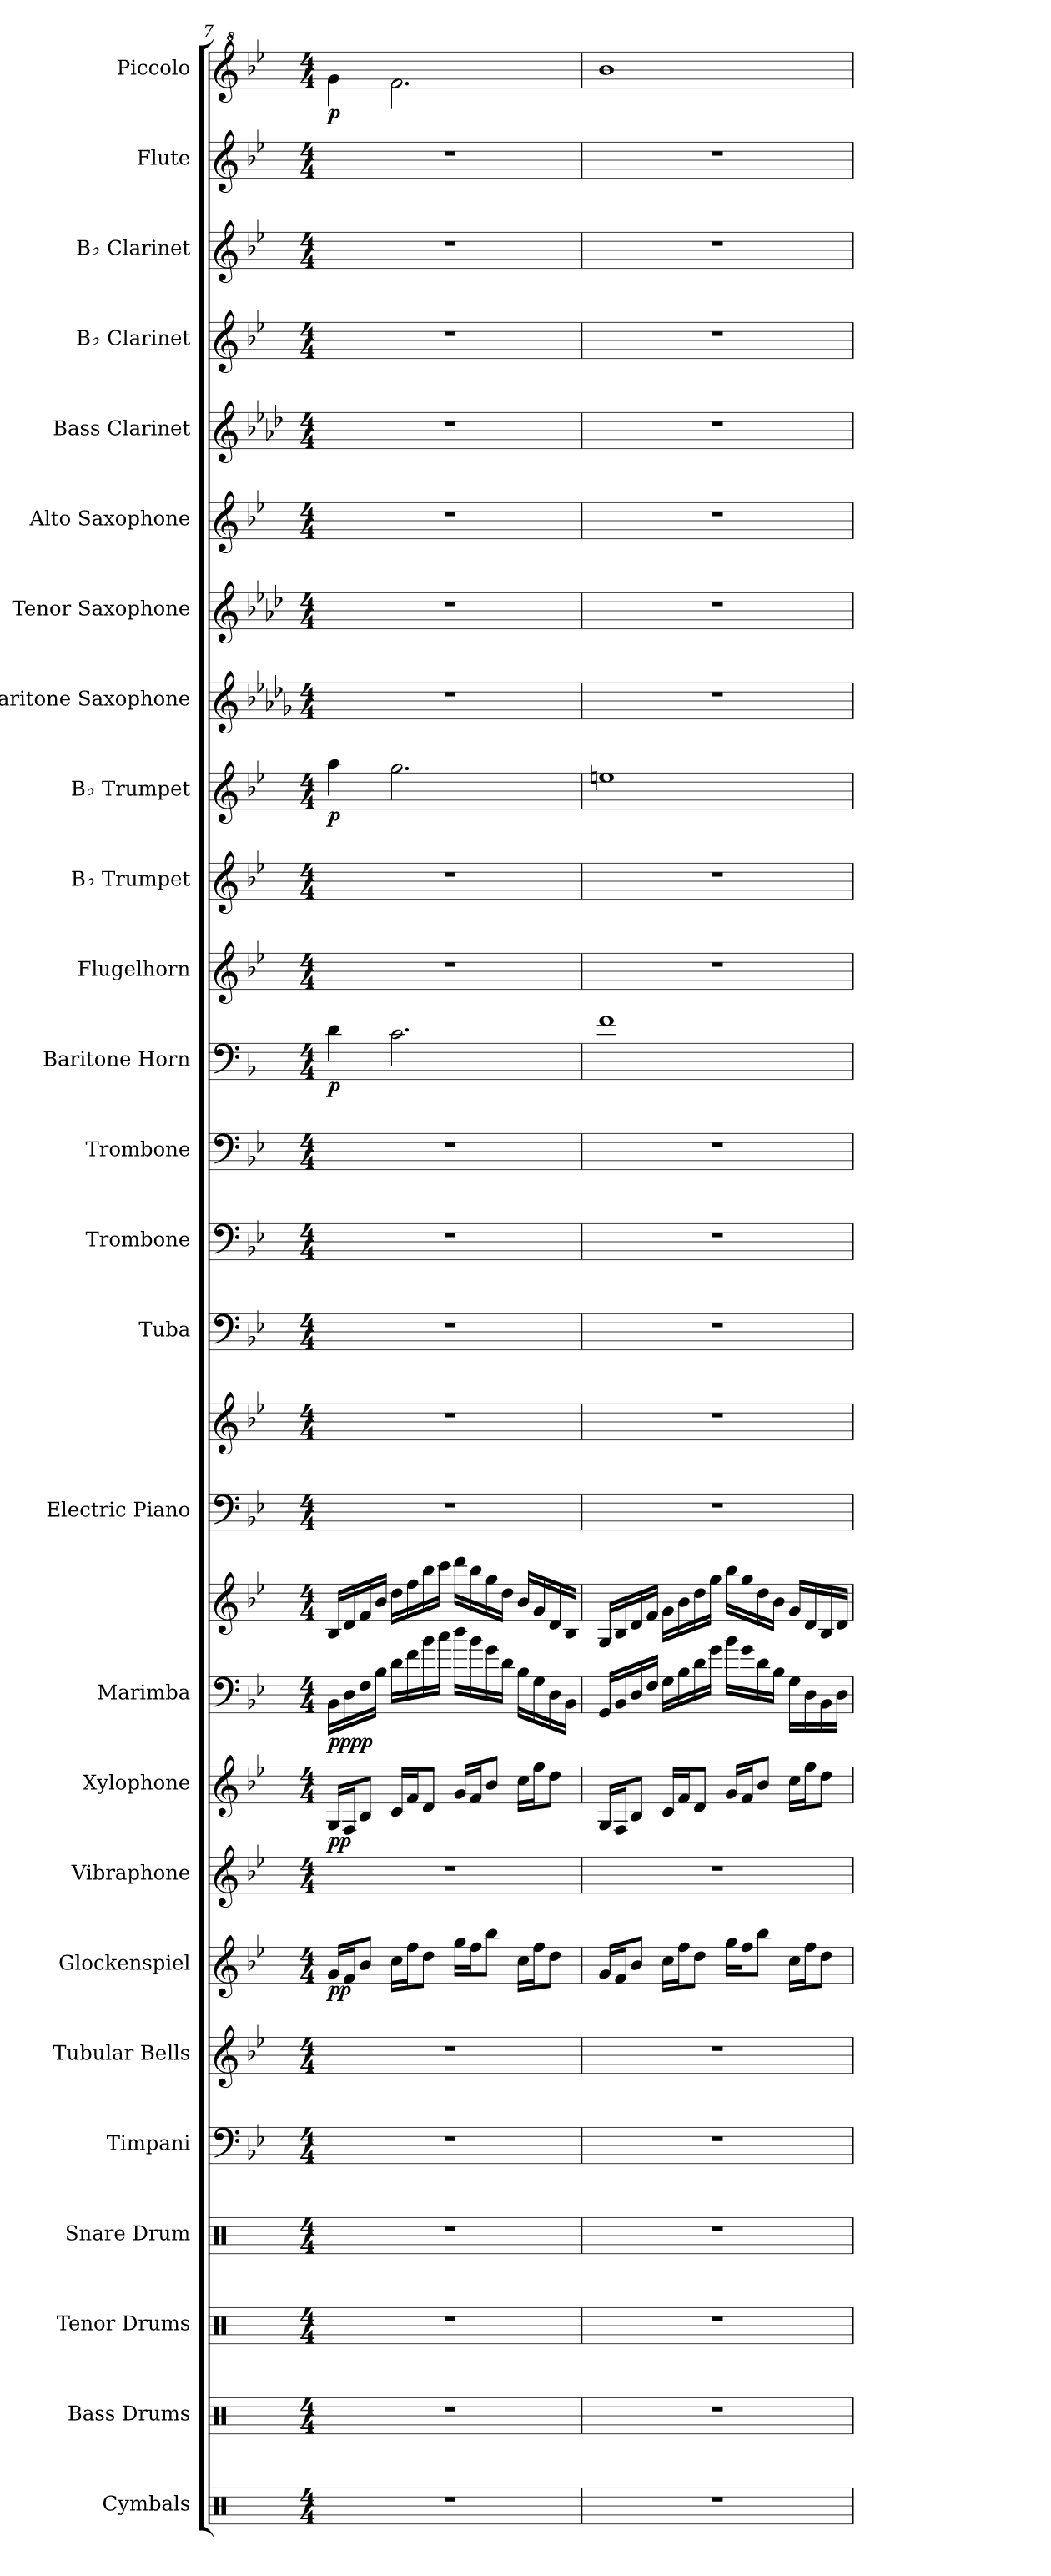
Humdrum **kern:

**kern	**kern	**kern	**kern	**kern	**kern	**kern	**dynam	**kern	**kern	**dynam	**kern	**kern	**dynam	**kern	**kern	**kern	**kern	**kern	**kern	**dynam	**kern	**kern	**kern	**dynam	**kern	**kern	**kern	**kern	**kern	**kern	**kern	**kern	**dynam
*part26	*part25	*part24	*part23	*part22	*part21	*part20	*part20	*part19	*part18	*part18	*part17	*part17	*part17	*part16	*part16	*part15	*part14	*part13	*part12	*part12	*part11	*part10	*part9	*part9	*part8	*part7	*part6	*part5	*part4	*part3	*part2	*part1	*part1
*staff28	*staff27	*staff26	*staff25	*staff24	*staff23	*staff22	*staff22	*staff21	*staff20	*staff20	*staff19	*staff18	*staff18/19	*staff17	*staff16	*staff15	*staff14	*staff13	*staff12	*staff12	*staff11	*staff10	*staff9	*staff9	*staff8	*staff7	*staff6	*staff5	*staff4	*staff3	*staff2	*staff1	*staff1
*I"Cymbals	*I"Bass Drums	*I"Tenor Drums	*I"Snare Drum	*I"Timpani	*I"Tubular Bells	*I"Glockenspiel	*	*I"Vibraphone	*I"Xylophone	*	*I"Marimba	*	*	*I"Electric Piano	*	*I"Tuba	*I"Trombone	*I"Trombone	*I"Baritone Horn	*	*I"Flugelhorn	*I"B♭ Trumpet	*I"B♭ Trumpet	*	*I"Baritone Saxophone	*I"Tenor Saxophone	*I"Alto Saxophone	*I"Bass Clarinet	*I"B♭ Clarinet	*I"B♭ Clarinet	*I"Flute	*I"Piccolo	*
*I'Cy	*I'BD	*I'TD	*I'SD	*I'Timp.	*I'Tu. Be.	*I'Glk.	*	*I'Vib.	*I'Xyl.	*	*I'Mrm.	*	*	*I'El. Pno.	*	*I'Tba.	*I'Tbn.	*I'Tbn.	*I'Bar. Hn.	*	*I'Flghn.	*I'B♭ Tpt.	*I'B♭ Tpt.	*	*I'Bar. Sax.	*I'T. Sax.	*I'A. Sax.	*I'B. Cl.	*I'B♭ Cl.	*I'B♭ Cl.	*I'Fl.	*I'Picc.	*
*clefX	*clefX	*clefX	*clefX	*clefF4	*clefG2	*clefG2	*	*clefG2	*clefG2	*	*clefF4	*clefG2	*	*clefF4	*clefG2	*clefF4	*clefF4	*clefF4	*clefF4	*	*clefG2	*clefG2	*clefG2	*	*clefG2	*clefG2	*clefG2	*clefG2	*clefG2	*clefG2	*clefG2	*clefG^2	*
*	*	*	*	*	*	*ITrd-14c-24	*	*	*ITrd-7c-12	*	*	*	*	*	*	*	*	*	*ITrd4c7	*	*ITrd1c2	*ITrd1c2	*ITrd1c2	*	*ITrd12c21	*ITrd8c14	*ITrd5c9	*ITrd8c14	*ITrd1c2	*ITrd1c2	*	*ITrd-7c-12	*
*k[]	*k[]	*k[]	*k[]	*k[b-e-]	*k[b-e-]	*k[b-e-]	*	*k[b-e-]	*k[b-e-]	*	*k[b-e-]	*k[b-e-]	*	*k[b-e-]	*k[b-e-]	*k[b-e-]	*k[b-e-]	*k[b-e-]	*k[b-e-]	*	*k[b-e-a-d-]	*k[b-e-a-d-]	*k[b-e-a-d-]	*	*k[b-e-a-d-g-]	*k[b-e-a-d-]	*k[b-e-a-d-g-]	*k[b-e-a-d-]	*k[b-e-a-d-]	*k[b-e-a-d-]	*k[b-e-]	*k[b-e-]	*
*M4/4	*M4/4	*M4/4	*M4/4	*M4/4	*M4/4	*M4/4	*	*M4/4	*M4/4	*	*M4/4	*M4/4	*	*M4/4	*M4/4	*M4/4	*M4/4	*M4/4	*M4/4	*	*M4/4	*M4/4	*M4/4	*	*M4/4	*M4/4	*M4/4	*M4/4	*M4/4	*M4/4	*M4/4	*M4/4	*
=7	=7	=7	=7	=7	=7	=7	=7	=7	=7	=7	=7	=7	=7	=7	=7	=7	=7	=7	=7	=7	=7	=7	=7	=7	=7	=7	=7	=7	=7	=7	=7	=7	=7
!	!	!	!	!	!	!	!LO:DY:b	!	!	!LO:DY:b	!	!	!LO:DY:b=2	!	!	!	!	!	!	!	!	!	!	!	!	!	!	!	!	!	!	!	!
!	!	!	!	!	!	!	!	!	!	!	!	!	!LO:DY:n=1:b	!	!	!	!	!	!	!LO:DY:b	!	!	!	!LO:DY:b	!	!	!	!	!	!	!	!	!LO:DY:b
1r	1r	1r	1r	1r	1r	16ggg/LL	pp	1r	16g/LL	pp	16BB-\LL	16B-/LL	pp pp	1r	1r	1r	1r	1r	4G\	p	1r	1r	4gg\	p	1r	1r	1r	1r	1r	1r	1r	4ggg\	p
.	.	.	.	.	.	16fff/J	.	.	16f/J	.	16D\	16d/	.	.	.	.	.	.	.	.	.	.	.	.	.	.	.	.	.	.	.	.	.
.	.	.	.	.	.	8bbb-/J	.	.	8b-/J	.	16F\	16f/	.	.	.	.	.	.	.	.	.	.	.	.	.	.	.	.	.	.	.	.	.
.	.	.	.	.	.	.	.	.	.	.	16B-\JJ	16b-/JJ	.	.	.	.	.	.	.	.	.	.	.	.	.	.	.	.	.	.	.	.	.
.	.	.	.	.	.	16cccc\LL	.	.	16cc/LL	.	16d\LL	16dd\LL	.	.	.	.	.	.	2.F\	.	.	.	2.ff\	.	.	.	.	.	.	.	.	2.fff\	.
.	.	.	.	.	.	16ffff\J	.	.	16ff/J	.	16f\	16ff\	.	.	.	.	.	.	.	.	.	.	.	.	.	.	.	.	.	.	.	.	.
.	.	.	.	.	.	8dddd\J	.	.	8dd/J	.	16b-\	16bb-\	.	.	.	.	.	.	.	.	.	.	.	.	.	.	.	.	.	.	.	.	.
.	.	.	.	.	.	.	.	.	.	.	16cc\JJ	16ccc\JJ	.	.	.	.	.	.	.	.	.	.	.	.	.	.	.	.	.	.	.	.	.
.	.	.	.	.	.	16gggg\LL	.	.	16gg/LL	.	16dd\LL	16ddd\LL	.	.	.	.	.	.	.	.	.	.	.	.	.	.	.	.	.	.	.	.	.
.	.	.	.	.	.	16ffff\J	.	.	16ff/J	.	16b-\	16bb-\	.	.	.	.	.	.	.	.	.	.	.	.	.	.	.	.	.	.	.	.	.
.	.	.	.	.	.	8bbbb-\J	.	.	8bb-/J	.	16g\	16gg\	.	.	.	.	.	.	.	.	.	.	.	.	.	.	.	.	.	.	.	.	.
.	.	.	.	.	.	.	.	.	.	.	16d\JJ	16dd\JJ	.	.	.	.	.	.	.	.	.	.	.	.	.	.	.	.	.	.	.	.	.
.	.	.	.	.	.	16cccc\LL	.	.	16ccc\LL	.	16B-\LL	16b-/LL	.	.	.	.	.	.	.	.	.	.	.	.	.	.	.	.	.	.	.	.	.
.	.	.	.	.	.	16ffff\J	.	.	16fff\J	.	16G\	16g/	.	.	.	.	.	.	.	.	.	.	.	.	.	.	.	.	.	.	.	.	.
.	.	.	.	.	.	8dddd\J	.	.	8ddd\J	.	16D\	16d/	.	.	.	.	.	.	.	.	.	.	.	.	.	.	.	.	.	.	.	.	.
.	.	.	.	.	.	.	.	.	.	.	16BB-\JJ	16B-/JJ	.	.	.	.	.	.	.	.	.	.	.	.	.	.	.	.	.	.	.	.	.
=8	=8	=8	=8	=8	=8	=8	=8	=8	=8	=8	=8	=8	=8	=8	=8	=8	=8	=8	=8	=8	=8	=8	=8	=8	=8	=8	=8	=8	=8	=8	=8	=8	=8
1r	1r	1r	1r	1r	1r	16ggg/LL	.	1r	16g/LL	.	16GG/LL	16G/LL	.	1r	1r	1r	1r	1r	1B-	.	1r	1r	1ddn	.	1r	1r	1r	1r	1r	1r	1r	1bbb-	.
.	.	.	.	.	.	16fff/J	.	.	16f/J	.	16BB-/	16B-/	.	.	.	.	.	.	.	.	.	.	.	.	.	.	.	.	.	.	.	.	.
.	.	.	.	.	.	8bbb-/J	.	.	8b-/J	.	16D/	16d/	.	.	.	.	.	.	.	.	.	.	.	.	.	.	.	.	.	.	.	.	.
.	.	.	.	.	.	.	.	.	.	.	16F/JJ	16f/JJ	.	.	.	.	.	.	.	.	.	.	.	.	.	.	.	.	.	.	.	.	.
.	.	.	.	.	.	16cccc\LL	.	.	16cc/LL	.	16G\LL	16g\LL	.	.	.	.	.	.	.	.	.	.	.	.	.	.	.	.	.	.	.	.	.
.	.	.	.	.	.	16ffff\J	.	.	16ff/J	.	16B-\	16b-\	.	.	.	.	.	.	.	.	.	.	.	.	.	.	.	.	.	.	.	.	.
.	.	.	.	.	.	8dddd\J	.	.	8dd/J	.	16d\	16dd\	.	.	.	.	.	.	.	.	.	.	.	.	.	.	.	.	.	.	.	.	.
.	.	.	.	.	.	.	.	.	.	.	16g\JJ	16gg\JJ	.	.	.	.	.	.	.	.	.	.	.	.	.	.	.	.	.	.	.	.	.
.	.	.	.	.	.	16gggg\LL	.	.	16gg/LL	.	16b-\LL	16bb-\LL	.	.	.	.	.	.	.	.	.	.	.	.	.	.	.	.	.	.	.	.	.
.	.	.	.	.	.	16ffff\J	.	.	16ff/J	.	16g\	16gg\	.	.	.	.	.	.	.	.	.	.	.	.	.	.	.	.	.	.	.	.	.
.	.	.	.	.	.	8bbbb-\J	.	.	8bb-/J	.	16d\	16dd\	.	.	.	.	.	.	.	.	.	.	.	.	.	.	.	.	.	.	.	.	.
.	.	.	.	.	.	.	.	.	.	.	16B-\JJ	16b-\JJ	.	.	.	.	.	.	.	.	.	.	.	.	.	.	.	.	.	.	.	.	.
.	.	.	.	.	.	16cccc\LL	.	.	16ccc\LL	.	16G\LL	16g/LL	.	.	.	.	.	.	.	.	.	.	.	.	.	.	.	.	.	.	.	.	.
.	.	.	.	.	.	16ffff\J	.	.	16fff\J	.	16D\	16d/	.	.	.	.	.	.	.	.	.	.	.	.	.	.	.	.	.	.	.	.	.
.	.	.	.	.	.	8dddd\J	.	.	8ddd\J	.	16BB-\	16B-/	.	.	.	.	.	.	.	.	.	.	.	.	.	.	.	.	.	.	.	.	.
.	.	.	.	.	.	.	.	.	.	.	16D\JJ	16d/JJ	.	.	.	.	.	.	.	.	.	.	.	.	.	.	.	.	.	.	.	.	.
=	=	=	=	=	=	=	=	=	=	=	=	=	=	=	=	=	=	=	=	=	=	=	=	=	=	=	=	=	=	=	=	=	=
*-	*-	*-	*-	*-	*-	*-	*-	*-	*-	*-	*-	*-	*-	*-	*-	*-	*-	*-	*-	*-	*-	*-	*-	*-	*-	*-	*-	*-	*-	*-	*-	*-	*-
